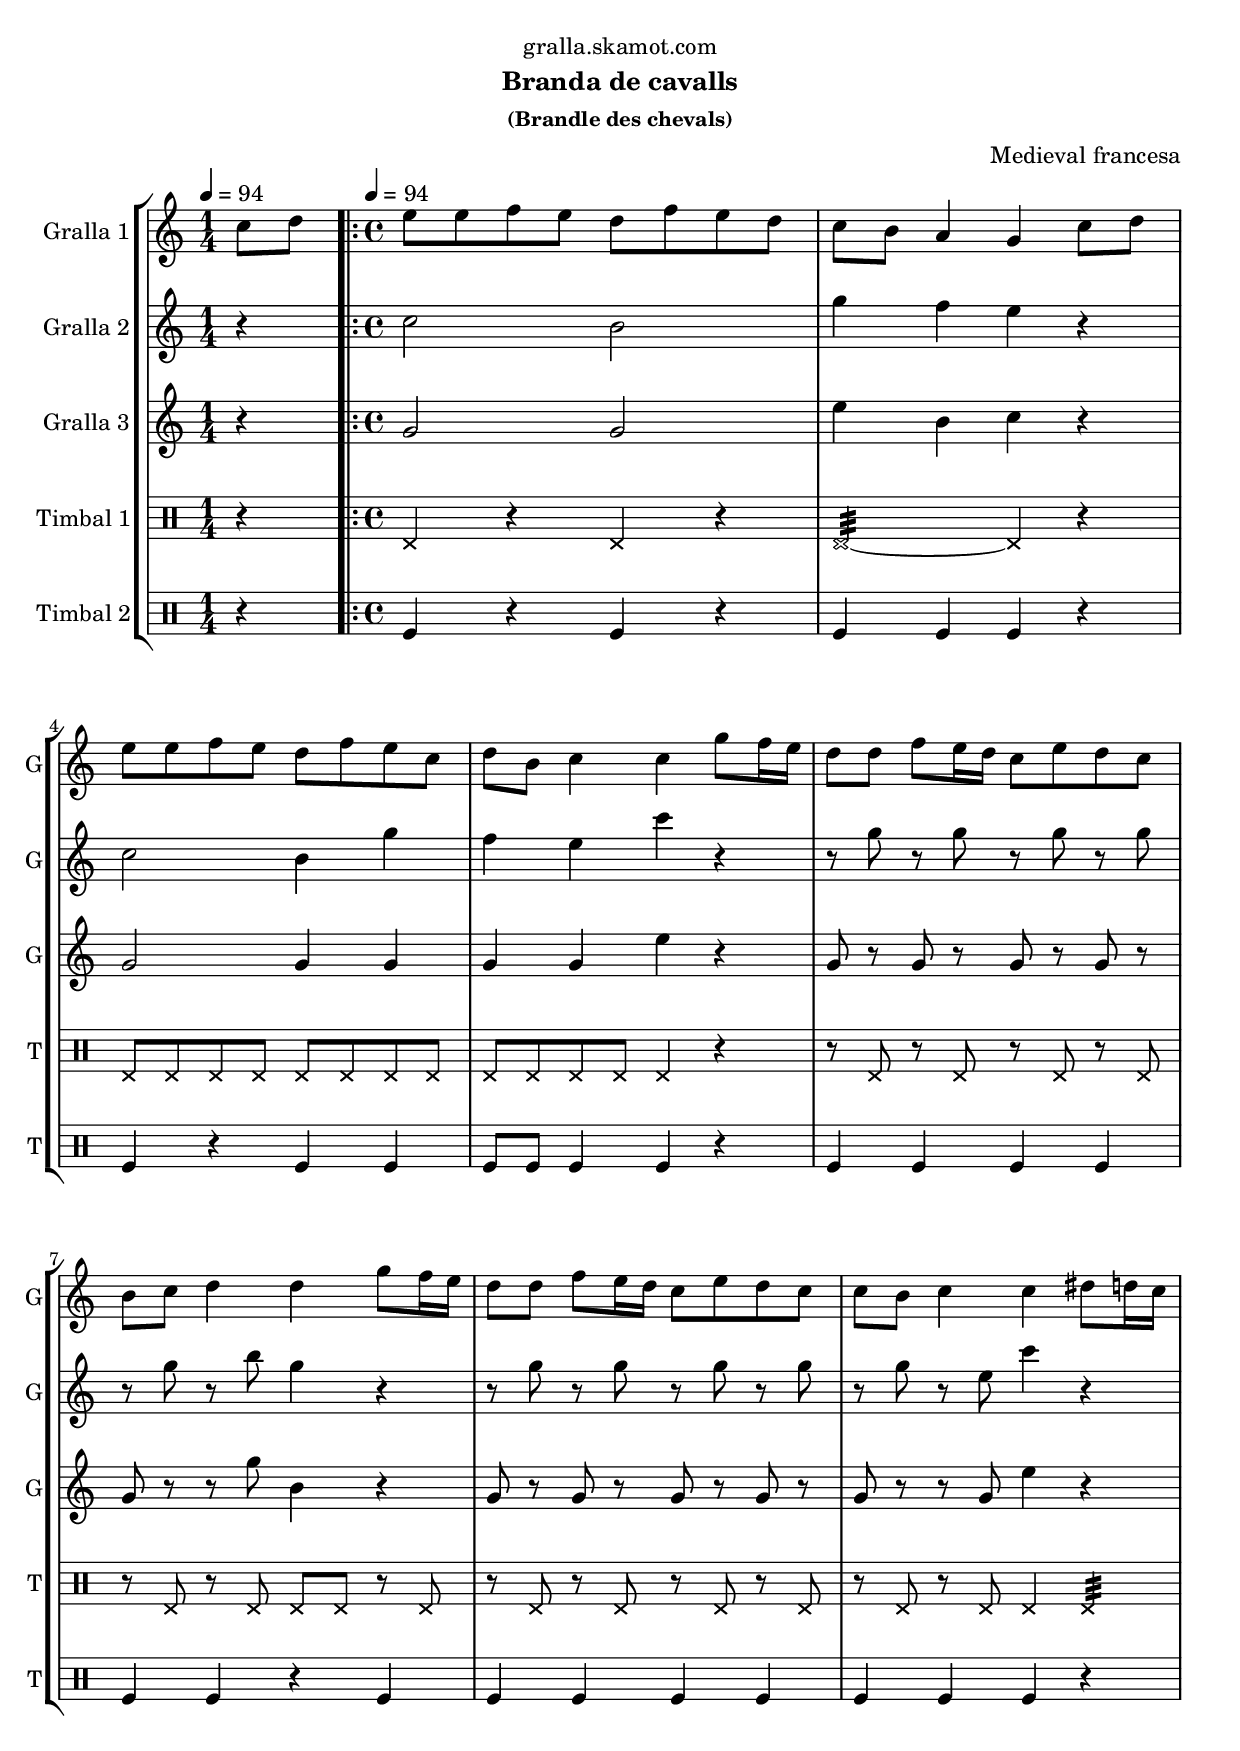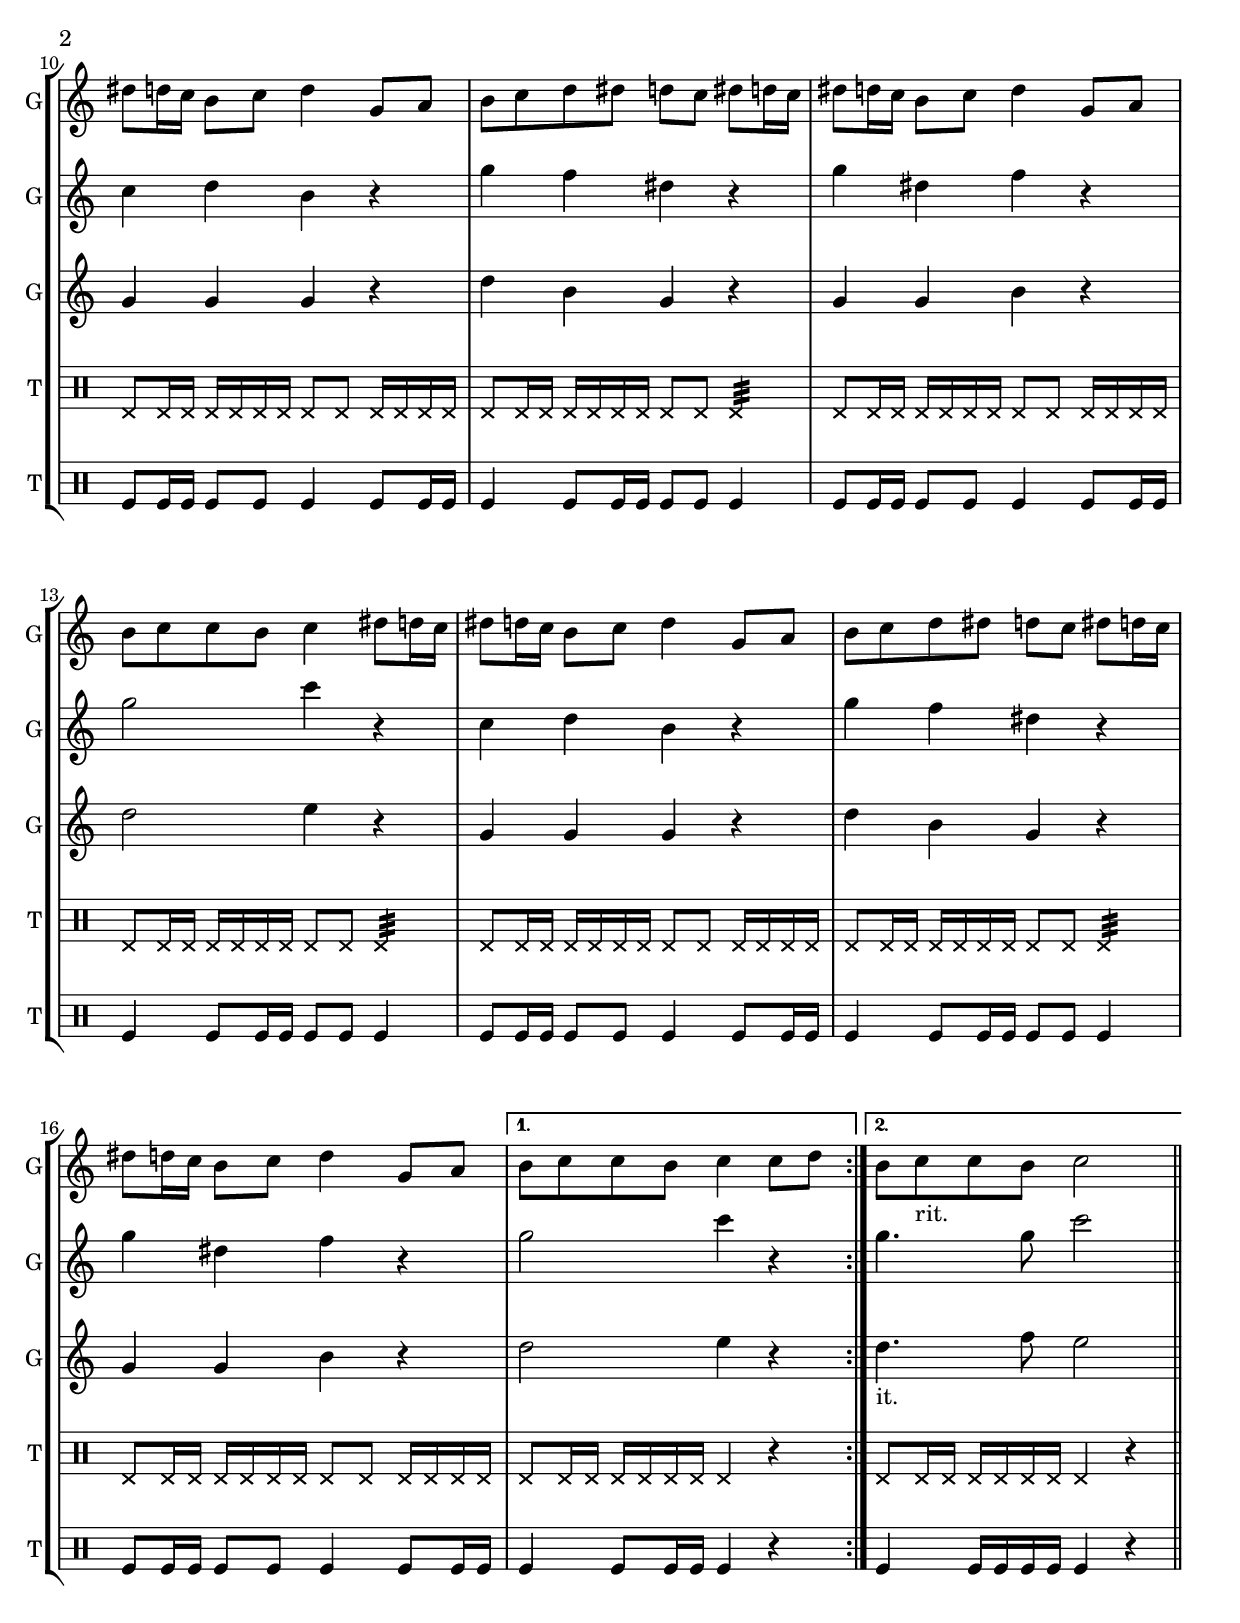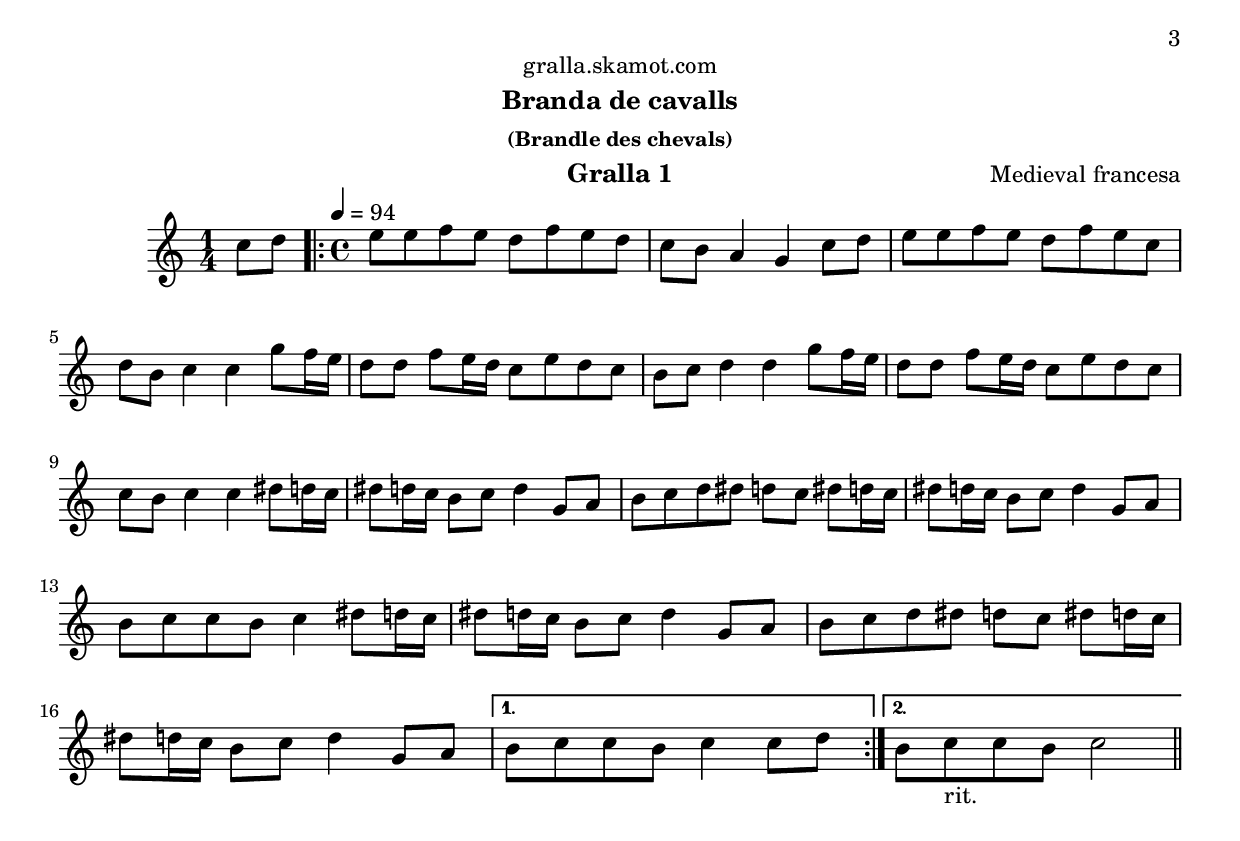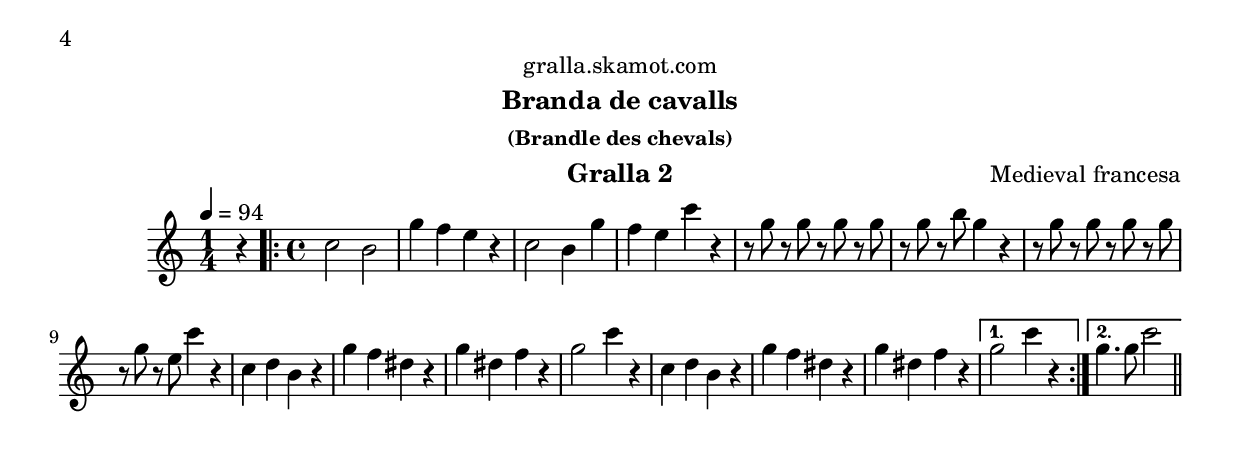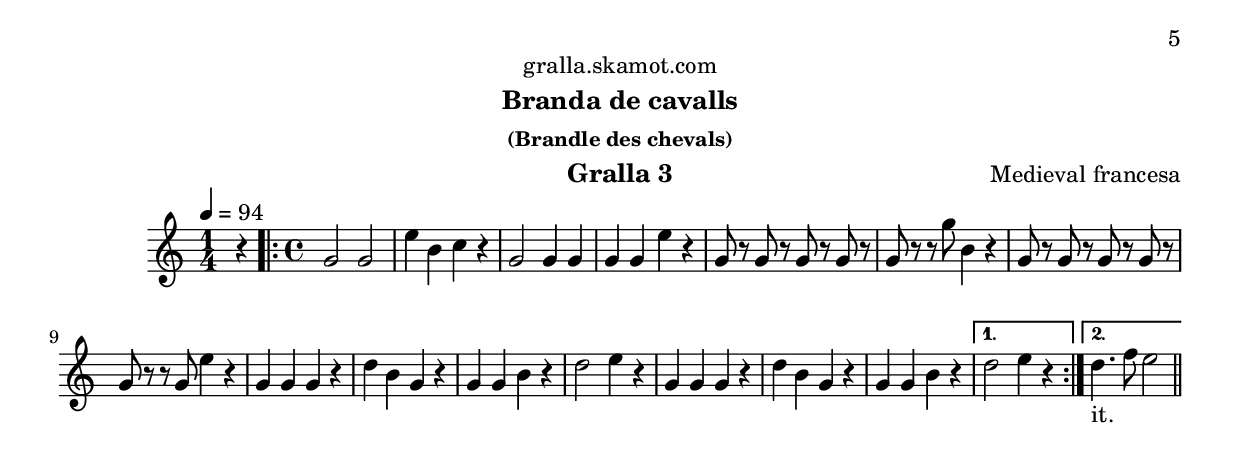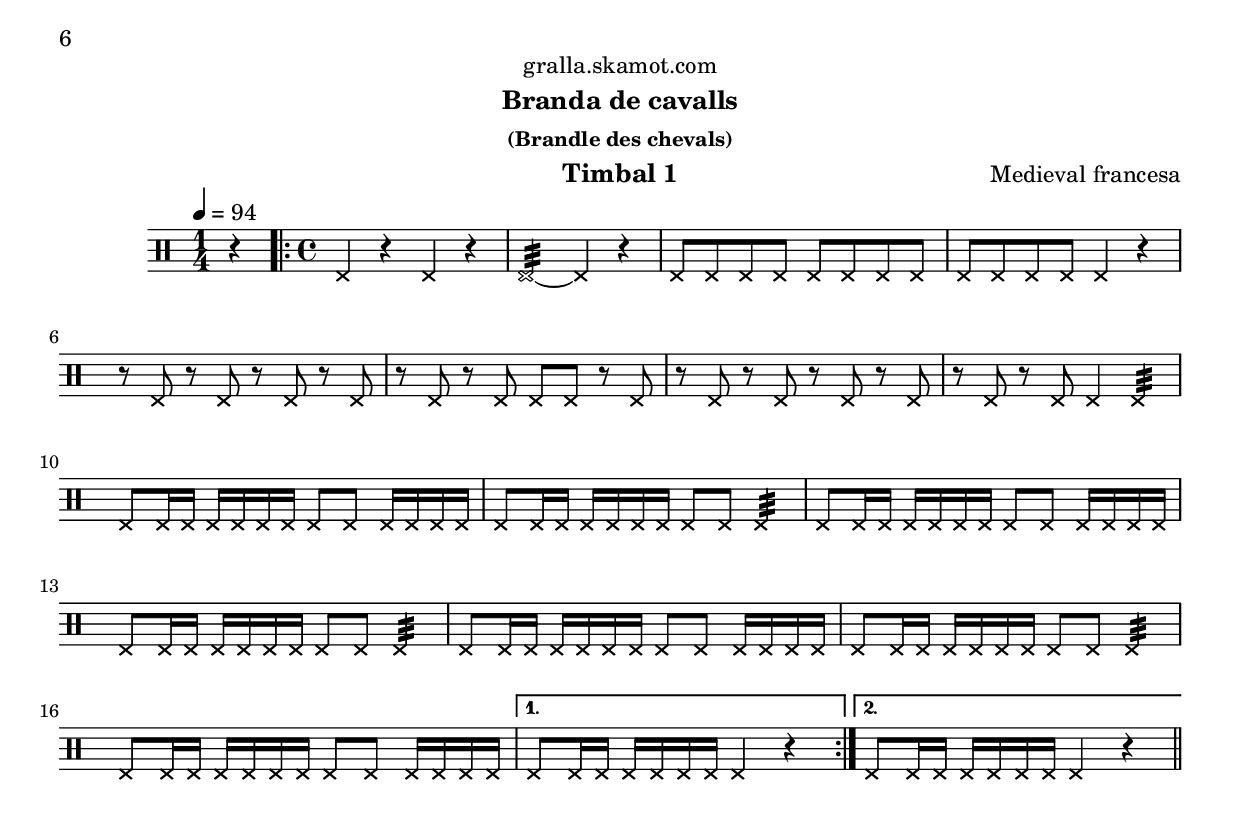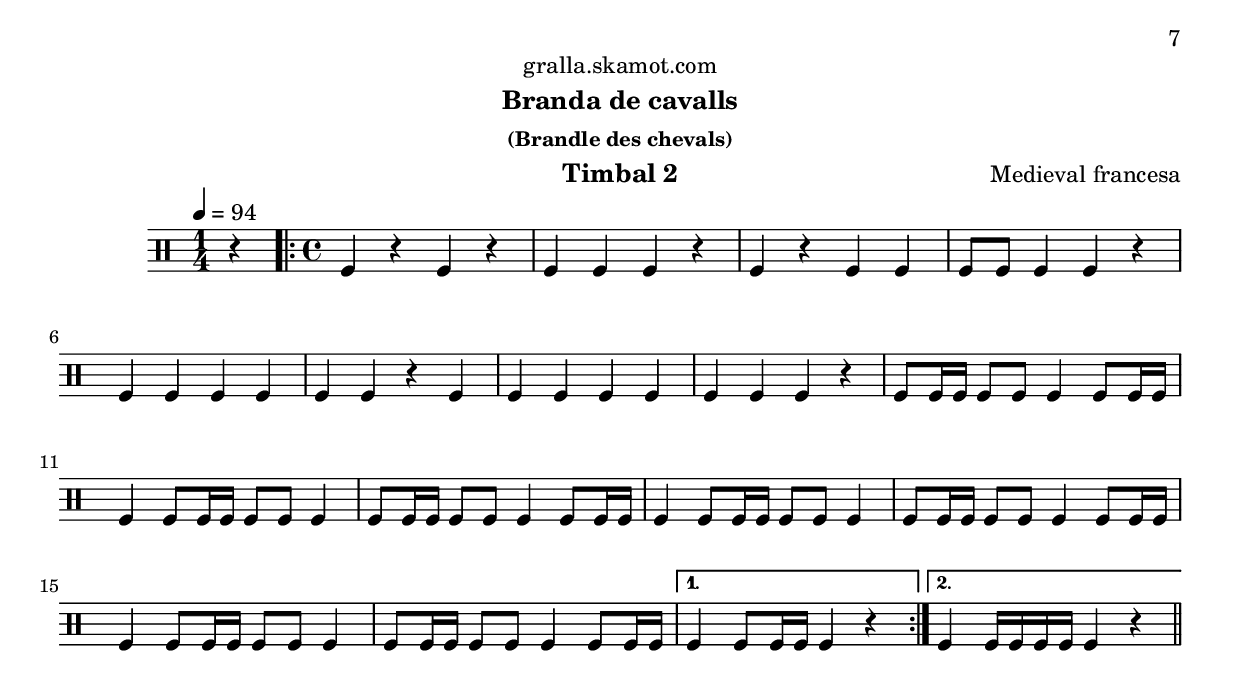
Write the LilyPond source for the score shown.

\version "2.16.2"

\header {
  dedication="gralla.skamot.com"
  title=""
  subtitle="Branda de cavalls"
  subsubtitle="(Brandle des chevals)"
  poet=""
  meter=""
  piece=""
  composer="Medieval francesa"
  arranger=""
  opus=""
  instrument=""
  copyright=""
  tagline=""
}

liniaroAa =
\relative c''
{
  \clef treble
  \key c \major
  \time 1/4
  c8 d \tempo 4 = 94  |
  \time 4/4   \repeat volta 2 { e8 e f e d f e d  |
  c8 b a4 g c8 d  |
  e8 e f e d f e c  |
  %05
  d8 b c4 c g'8 f16 e  |
  d8 d f e16 d c8 e d c  |
  b8 c d4 d g8 f16 e  |
  d8 d f e16 d c8 e d c  |
  c8 b c4 c dis8 d16 c  |
  %10
  dis8 d16 c b8 c d4 g,8 a  |
  b8 c d dis d c dis d16 c  |
  dis8 d16 c b8 c d4 g,8 a  |
  b8 c c b c4 dis8 d16 c  |
  dis8 d16 c b8 c d4 g,8 a  |
  %15
  b8 c d dis d c dis d16 c  |
  dis8 d16 c b8 c d4 g,8 a }
  \alternative { { b8 c c b c4 c8 d }
  { b8 c _"rit." c b c2 } } \bar "||"
}

liniaroAb =
\relative c''
{
  \tempo 4 = 94
  \clef treble
  \key c \major
  \time 1/4
  r4  |
  \time 4/4   \repeat volta 2 { c2 b  |
  g'4 f e r  |
  c2 b4 g'  |
  %05
  f4 e c' r  |
  r8 g r g r g r g  |
  r8 g r b g4 r  |
  r8 g r g r g r g  |
  r8 g r e c'4 r  |
  %10
  c,4 d b r  |
  g'4 f dis r  |
  g4 dis f r  |
  g2 c4 r  |
  c,4 d b r  |
  %15
  g'4 f dis r  |
  g4 dis f r }
  \alternative { { g2 c4 r }
  { g4. g8 c2 } } \bar "||"
}

liniaroAc =
\relative g'
{
  \tempo 4 = 94
  \clef treble
  \key c \major
  \time 1/4
  r4  |
  \time 4/4   \repeat volta 2 { g2 g  |
  e'4 b c r  |
  g2 g4 g  |
  %05
  g4 g e' r  |
  g,8 r g r g r g r  |
  g8 r r g' b,4 r  |
  g8 r g r g r g r  |
  g8 r r g e'4 r  |
  %10
  g,4 g g r  |
  d'4 b g r  |
  g4 g b r  |
  d2 e4 r  |
  g,4 g g r  |
  %15
  d'4 b g r  |
  g4 g b r }
  \alternative { { d2 e4 r }
  { d4. _"it." f8 e2 } } \bar "||"
}

liniaroAd =
\drummode
{
  \tempo 4 = 94
  \time 1/4
  r4  |
  \time 4/4   \repeat volta 2 { hhp4 r hhp r  |
  hhp2:32 ~ hhp4 r  |
  hhp8 hhp hhp hhp hhp hhp hhp hhp  |
  %05
  hhp8 hhp hhp hhp hhp4 r  |
  r8 hhp r hhp r hhp r hhp  |
  r8 hhp r hhp hhp hhp r hhp  |
  r8 hhp r hhp r hhp r hhp  |
  r8 hhp r hhp hhp4 hhp:32  |
  %10
  hhp8 hhp16 hhp hhp hhp hhp hhp hhp8 hhp hhp16 hhp hhp hhp  |
  hhp8 hhp16 hhp hhp hhp hhp hhp hhp8 hhp hhp4:32  |
  hhp8 hhp16 hhp hhp hhp hhp hhp hhp8 hhp hhp16 hhp hhp hhp  |
  hhp8 hhp16 hhp hhp hhp hhp hhp hhp8 hhp hhp4:32  |
  hhp8 hhp16 hhp hhp hhp hhp hhp hhp8 hhp hhp16 hhp hhp hhp  |
  %15
  hhp8 hhp16 hhp hhp hhp hhp hhp hhp8 hhp hhp4:32  |
  hhp8 hhp16 hhp hhp hhp hhp hhp hhp8 hhp hhp16 hhp hhp hhp }
  \alternative { { hhp8 hhp16 hhp hhp hhp hhp hhp hhp4 r }
  { hhp8 hhp16 hhp hhp hhp hhp hhp hhp4 r } } \bar "||"
}

liniaroAe =
\drummode
{
  \tempo 4 = 94
  \time 1/4
  r4  |
  \time 4/4   \repeat volta 2 { tomfl4 r tomfl r  |
  tomfl4 tomfl tomfl r  |
  tomfl4 r tomfl tomfl  |
  %05
  tomfl8 tomfl tomfl4 tomfl r  |
  tomfl4 tomfl tomfl tomfl  |
  tomfl4 tomfl r tomfl  |
  tomfl4 tomfl tomfl tomfl  |
  tomfl4 tomfl tomfl r  |
  %10
  tomfl8 tomfl16 tomfl tomfl8 tomfl tomfl4 tomfl8 tomfl16 tomfl  |
  tomfl4 tomfl8 tomfl16 tomfl tomfl8 tomfl tomfl4  |
  tomfl8 tomfl16 tomfl tomfl8 tomfl tomfl4 tomfl8 tomfl16 tomfl  |
  tomfl4 tomfl8 tomfl16 tomfl tomfl8 tomfl tomfl4  |
  tomfl8 tomfl16 tomfl tomfl8 tomfl tomfl4 tomfl8 tomfl16 tomfl  |
  %15
  tomfl4 tomfl8 tomfl16 tomfl tomfl8 tomfl tomfl4  |
  tomfl8 tomfl16 tomfl tomfl8 tomfl tomfl4 tomfl8 tomfl16 tomfl }
  \alternative { { tomfl4 tomfl8 tomfl16 tomfl tomfl4 r }
  { tomfl4 tomfl16 tomfl tomfl tomfl tomfl4 r } } \bar "||"
}

\bookpart {
  \score {
    \new StaffGroup {
      \override Score.RehearsalMark #'self-alignment-X = #LEFT
      <<
        \new Staff \with {instrumentName = #"Gralla 1" shortInstrumentName = #"G"} \liniaroAa
        \new Staff \with {instrumentName = #"Gralla 2" shortInstrumentName = #"G"} \liniaroAb
        \new Staff \with {instrumentName = #"Gralla 3" shortInstrumentName = #"G"} \liniaroAc
        \new DrumStaff \with {instrumentName = #"Timbal 1" shortInstrumentName = #"T"} \liniaroAd
        \new DrumStaff \with {instrumentName = #"Timbal 2" shortInstrumentName = #"T"} \liniaroAe
      >>
    }
    \layout {}
  }
  \score { \unfoldRepeats
    \new StaffGroup {
      \override Score.RehearsalMark #'self-alignment-X = #LEFT
      <<
        \new Staff \with {instrumentName = #"Gralla 1" shortInstrumentName = #"G"} \liniaroAa
        \new Staff \with {instrumentName = #"Gralla 2" shortInstrumentName = #"G"} \liniaroAb
        \new Staff \with {instrumentName = #"Gralla 3" shortInstrumentName = #"G"} \liniaroAc
        \new DrumStaff \with {instrumentName = #"Timbal 1" shortInstrumentName = #"T"} \liniaroAd
        \new DrumStaff \with {instrumentName = #"Timbal 2" shortInstrumentName = #"T"} \liniaroAe
      >>
    }
    \midi {
      \set Staff.midiInstrument = "oboe"
      \set DrumStaff.midiInstrument = "drums"
    }
  }
}

\bookpart {
  \header {instrument="Gralla 1"}
  \score {
    \new StaffGroup {
      \override Score.RehearsalMark #'self-alignment-X = #LEFT
      <<
        \new Staff \liniaroAa
      >>
    }
    \layout {}
  }
  \score { \unfoldRepeats
    \new StaffGroup {
      \override Score.RehearsalMark #'self-alignment-X = #LEFT
      <<
        \new Staff \liniaroAa
      >>
    }
    \midi {
      \set Staff.midiInstrument = "oboe"
      \set DrumStaff.midiInstrument = "drums"
    }
  }
}

\bookpart {
  \header {instrument="Gralla 2"}
  \score {
    \new StaffGroup {
      \override Score.RehearsalMark #'self-alignment-X = #LEFT
      <<
        \new Staff \liniaroAb
      >>
    }
    \layout {}
  }
  \score { \unfoldRepeats
    \new StaffGroup {
      \override Score.RehearsalMark #'self-alignment-X = #LEFT
      <<
        \new Staff \liniaroAb
      >>
    }
    \midi {
      \set Staff.midiInstrument = "oboe"
      \set DrumStaff.midiInstrument = "drums"
    }
  }
}

\bookpart {
  \header {instrument="Gralla 3"}
  \score {
    \new StaffGroup {
      \override Score.RehearsalMark #'self-alignment-X = #LEFT
      <<
        \new Staff \liniaroAc
      >>
    }
    \layout {}
  }
  \score { \unfoldRepeats
    \new StaffGroup {
      \override Score.RehearsalMark #'self-alignment-X = #LEFT
      <<
        \new Staff \liniaroAc
      >>
    }
    \midi {
      \set Staff.midiInstrument = "oboe"
      \set DrumStaff.midiInstrument = "drums"
    }
  }
}

\bookpart {
  \header {instrument="Timbal 1"}
  \score {
    \new StaffGroup {
      \override Score.RehearsalMark #'self-alignment-X = #LEFT
      <<
        \new DrumStaff \liniaroAd
      >>
    }
    \layout {}
  }
  \score { \unfoldRepeats
    \new StaffGroup {
      \override Score.RehearsalMark #'self-alignment-X = #LEFT
      <<
        \new DrumStaff \liniaroAd
      >>
    }
    \midi {
      \set Staff.midiInstrument = "oboe"
      \set DrumStaff.midiInstrument = "drums"
    }
  }
}

\bookpart {
  \header {instrument="Timbal 2"}
  \score {
    \new StaffGroup {
      \override Score.RehearsalMark #'self-alignment-X = #LEFT
      <<
        \new DrumStaff \liniaroAe
      >>
    }
    \layout {}
  }
  \score { \unfoldRepeats
    \new StaffGroup {
      \override Score.RehearsalMark #'self-alignment-X = #LEFT
      <<
        \new DrumStaff \liniaroAe
      >>
    }
    \midi {
      \set Staff.midiInstrument = "oboe"
      \set DrumStaff.midiInstrument = "drums"
    }
  }
}

